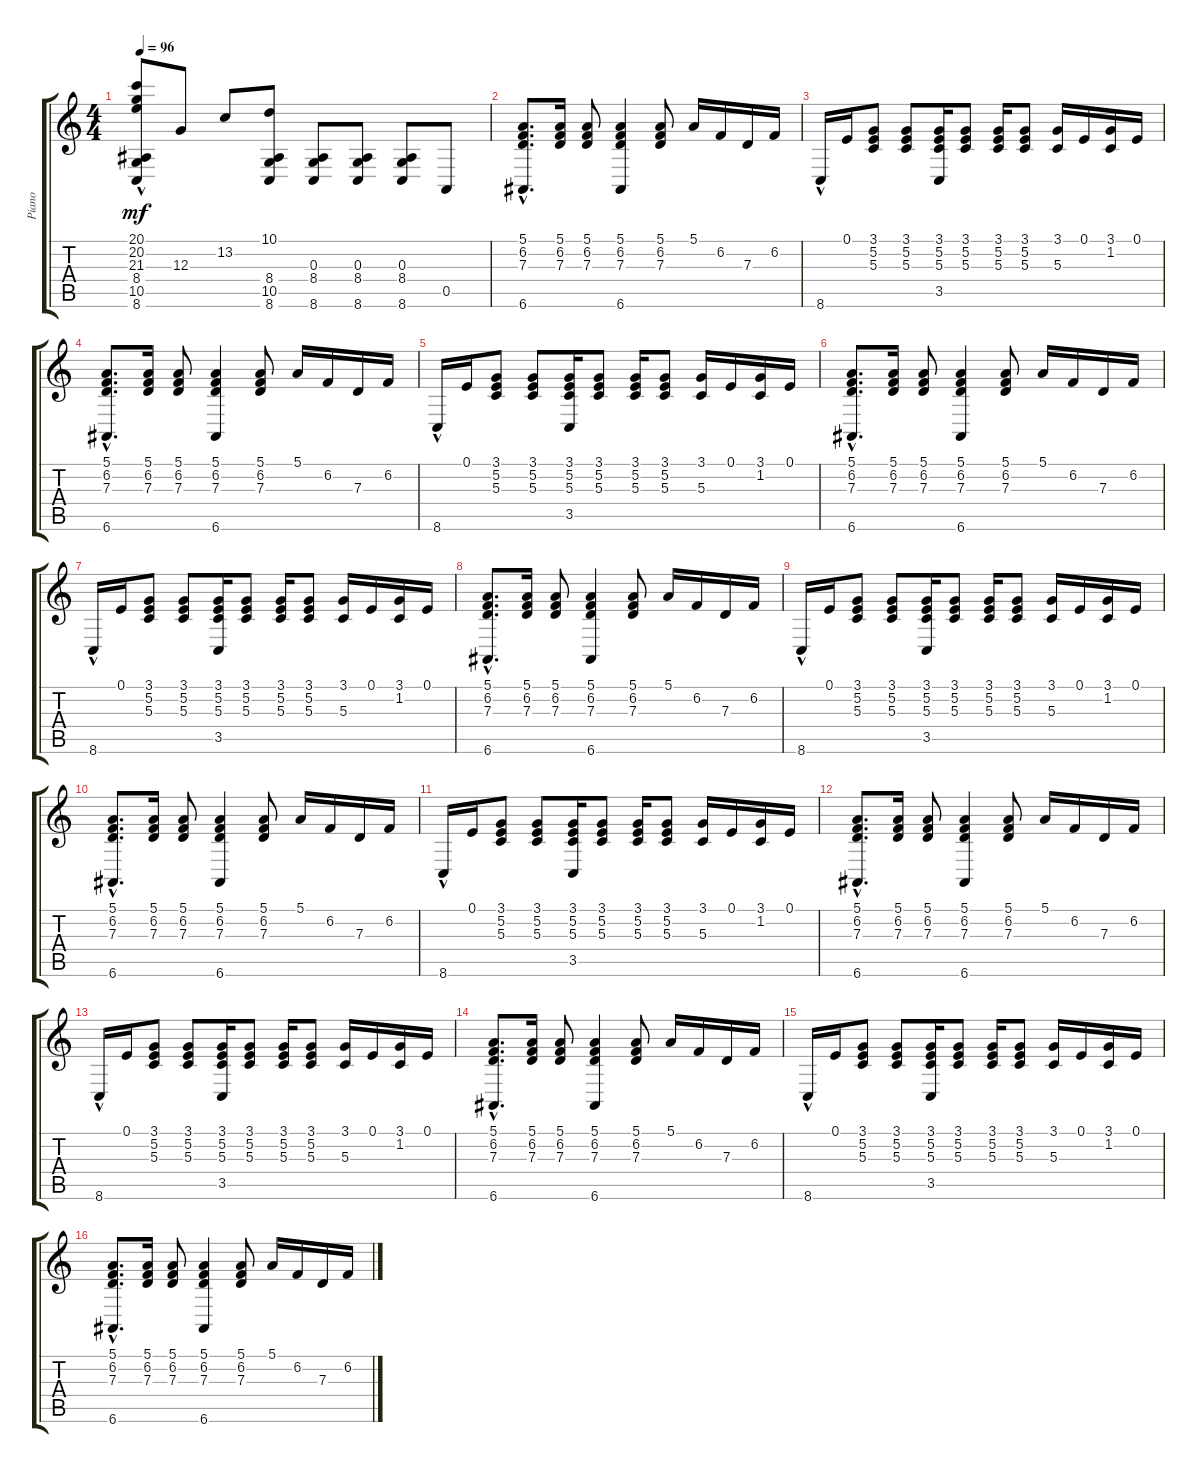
\track ("Piano" "Piano") {instrument acousticgrandpiano}
\staff {score tabs}
\tuning (E4 B3 G3 D3 A2 E2) {hide}
\ts (4 4)
\tempo 96
\clef g2
\ks c
(20.1 20.2 21.3 8.4{hac} 10.5{hac} 8.6{hac}).8{dy mf} 12.3.8 13.2.8 (10.1 8.4 10.5 8.6).8 (0.3 8.4 8.6).8 (0.3 8.4 8.6).8 (0.3 8.4 8.6).8 0.5.8 |
(5.1{hac} 6.2{hac} 7.3{hac} 6.6{hac}).8{d} (5.1 6.2 7.3).16 (5.1 6.2 7.3).8 (5.1 6.2 7.3 6.6).4 (5.1 6.2 7.3).8 5.1.16 6.2.16 7.3.16 6.2.16 |
8.6{hac}.16 0.1.16 (3.1 5.2 5.3).8 (3.1 5.2 5.3).8 (3.1 5.2 5.3 3.5).16 (3.1 5.2 5.3).8 (3.1 5.2 5.3).16 (3.1 5.2 5.3).8 (3.1 5.3).16 0.1.16 (3.1 1.2).16 0.1.16 |
(5.1{hac} 6.2{hac} 7.3{hac} 6.6{hac}).8{d} (5.1 6.2 7.3).16 (5.1 6.2 7.3).8 (5.1 6.2 7.3 6.6).4 (5.1 6.2 7.3).8 5.1.16 6.2.16 7.3.16 6.2.16 |
8.6{hac}.16 0.1.16 (3.1 5.2 5.3).8 (3.1 5.2 5.3).8 (3.1 5.2 5.3 3.5).16 (3.1 5.2 5.3).8 (3.1 5.2 5.3).16 (3.1 5.2 5.3).8 (3.1 5.3).16 0.1.16 (3.1 1.2).16 0.1.16 |
(5.1{hac} 6.2{hac} 7.3{hac} 6.6{hac}).8{d} (5.1 6.2 7.3).16 (5.1 6.2 7.3).8 (5.1 6.2 7.3 6.6).4 (5.1 6.2 7.3).8 5.1.16 6.2.16 7.3.16 6.2.16 |
8.6{hac}.16 0.1.16 (3.1 5.2 5.3).8 (3.1 5.2 5.3).8 (3.1 5.2 5.3 3.5).16 (3.1 5.2 5.3).8 (3.1 5.2 5.3).16 (3.1 5.2 5.3).8 (3.1 5.3).16 0.1.16 (3.1 1.2).16 0.1.16 |
(5.1{hac} 6.2{hac} 7.3{hac} 6.6{hac}).8{d} (5.1 6.2 7.3).16 (5.1 6.2 7.3).8 (5.1 6.2 7.3 6.6).4 (5.1 6.2 7.3).8 5.1.16 6.2.16 7.3.16 6.2.16 |
8.6{hac}.16 0.1.16 (3.1 5.2 5.3).8 (3.1 5.2 5.3).8 (3.1 5.2 5.3 3.5).16 (3.1 5.2 5.3).8 (3.1 5.2 5.3).16 (3.1 5.2 5.3).8 (3.1 5.3).16 0.1.16 (3.1 1.2).16 0.1.16 |
(5.1{hac} 6.2{hac} 7.3{hac} 6.6{hac}).8{d} (5.1 6.2 7.3).16 (5.1 6.2 7.3).8 (5.1 6.2 7.3 6.6).4 (5.1 6.2 7.3).8 5.1.16 6.2.16 7.3.16 6.2.16 |
8.6{hac}.16 0.1.16 (3.1 5.2 5.3).8 (3.1 5.2 5.3).8 (3.1 5.2 5.3 3.5).16 (3.1 5.2 5.3).8 (3.1 5.2 5.3).16 (3.1 5.2 5.3).8 (3.1 5.3).16 0.1.16 (3.1 1.2).16 0.1.16 |
(5.1{hac} 6.2{hac} 7.3{hac} 6.6{hac}).8{d} (5.1 6.2 7.3).16 (5.1 6.2 7.3).8 (5.1 6.2 7.3 6.6).4 (5.1 6.2 7.3).8 5.1.16 6.2.16 7.3.16 6.2.16 |
8.6{hac}.16 0.1.16 (3.1 5.2 5.3).8 (3.1 5.2 5.3).8 (3.1 5.2 5.3 3.5).16 (3.1 5.2 5.3).8 (3.1 5.2 5.3).16 (3.1 5.2 5.3).8 (3.1 5.3).16 0.1.16 (3.1 1.2).16 0.1.16 |
(5.1{hac} 6.2{hac} 7.3{hac} 6.6{hac}).8{d} (5.1 6.2 7.3).16 (5.1 6.2 7.3).8 (5.1 6.2 7.3 6.6).4 (5.1 6.2 7.3).8 5.1.16 6.2.16 7.3.16 6.2.16 |
8.6{hac}.16 0.1.16 (3.1 5.2 5.3).8 (3.1 5.2 5.3).8 (3.1 5.2 5.3 3.5).16 (3.1 5.2 5.3).8 (3.1 5.2 5.3).16 (3.1 5.2 5.3).8 (3.1 5.3).16 0.1.16 (3.1 1.2).16 0.1.16 |
(5.1{hac} 6.2{hac} 7.3{hac} 6.6{hac}).8{d} (5.1 6.2 7.3).16 (5.1 6.2 7.3).8 (5.1 6.2 7.3 6.6).4 (5.1 6.2 7.3).8 5.1.16 6.2.16 7.3.16 6.2.16
